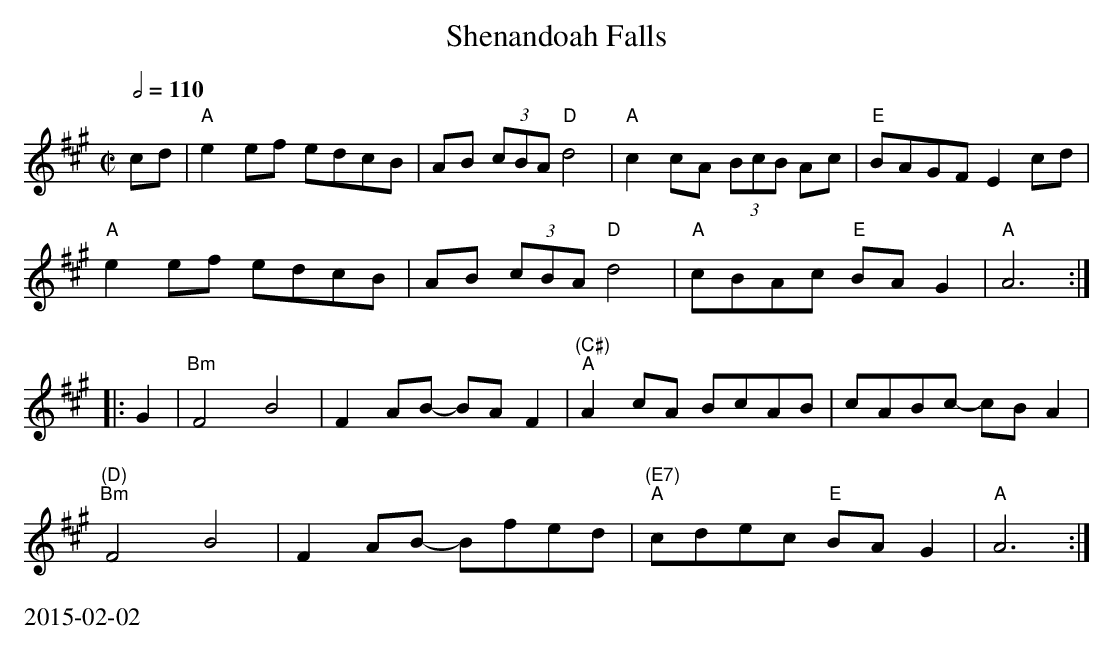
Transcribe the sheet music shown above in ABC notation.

X:1
T:Shenandoah Falls
M:C|
Q:1/2=110
K:A
cd|\
"A"e2 ef edcB|AB (3cBA "D"d4|"A"c2 cA (3BcB Ac|"E"BAGF E2 cd|
"A"e2 ef edcB|AB (3cBA "D"d4|"A"cBAc "E"BA G2|"A"A6:|
|:G2|\
"Bm"F4B4|F2 AB- BA F2|"(C#)""A"A2 cA BcAB|cABc- cB A2|
"(D)""Bm"F4B4|F2 AB- Bfed|"(E7)""A"cdec "E"BA G2|"A"A6:|
